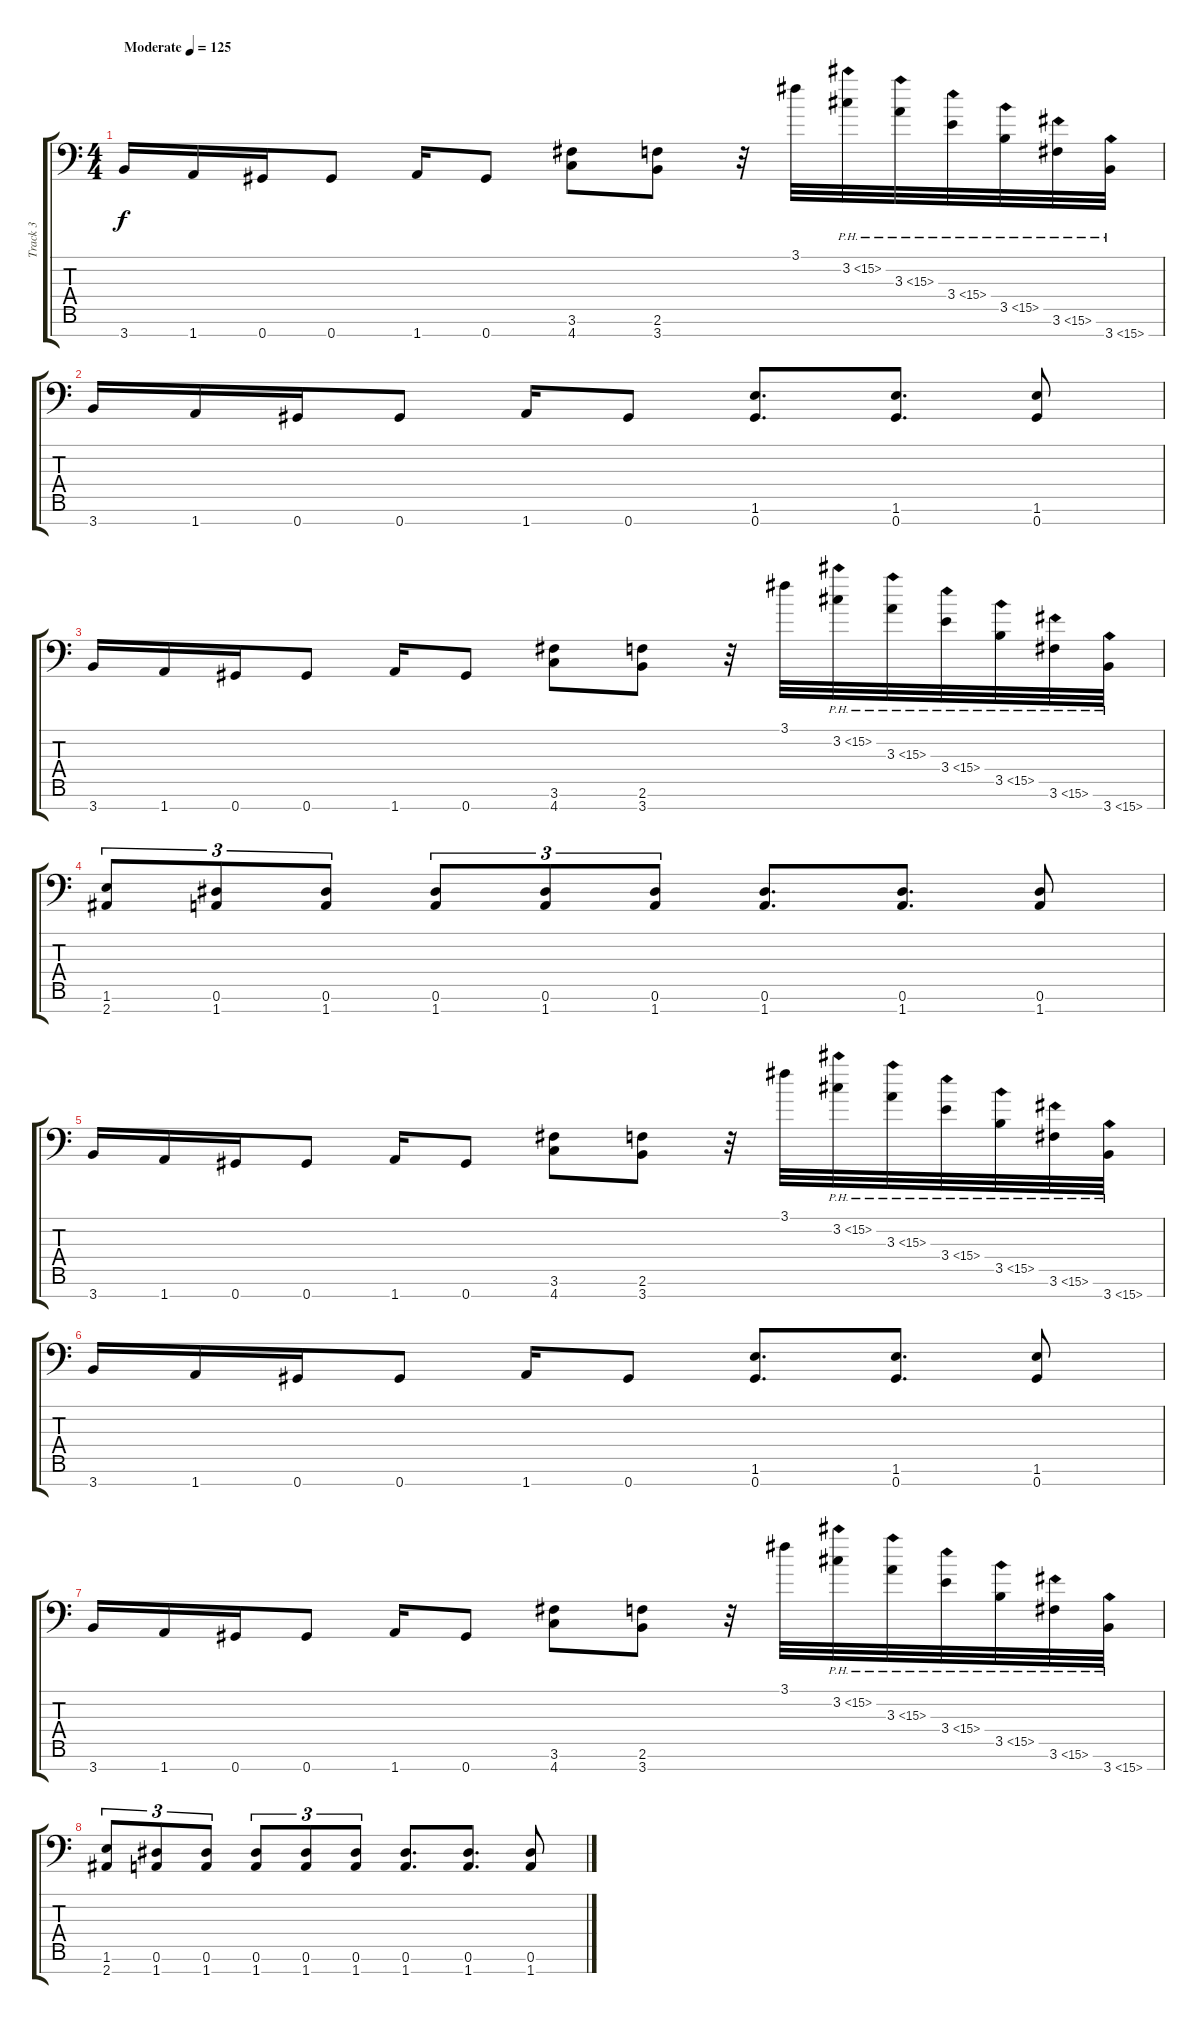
\track ("Track 3" "Track 3") {instrument overdrivenguitar}
\staff {score tabs}
\tuning (Eb4 Bb3 Gb3 Db3 Ab2 Eb2 Ab1) {hide}
\ts (4 4)
\tempo (125 "Moderate")
\clef f4
\ks c
3.7.16{dy f instrument overdrivenguitar} 1.7.16 0.7.16 0.7.8 1.7.16 0.7.8 (3.6 4.7).8 (2.6 3.7).8 r.32 3.1.32 3.2{ph 12}.32 3.3{ph 12}.32 3.4{ph 12}.32 3.5{ph 12}.32 3.6{ph 12}.32 3.7{ph 12}.32 |
3.7.16 1.7.16 0.7.16 0.7.8 1.7.16 0.7.8 (1.6 0.7).8{d} (1.6 0.7).8{d} (1.6 0.7).8 |
3.7.16 1.7.16 0.7.16 0.7.8 1.7.16 0.7.8 (3.6 4.7).8 (2.6 3.7).8 r.32 3.1.32 3.2{ph 12}.32 3.3{ph 12}.32 3.4{ph 12}.32 3.5{ph 12}.32 3.6{ph 12}.32 3.7{ph 12}.32 |
(1.6 2.7).8{tu (3 2)} (0.6 1.7).8{tu (3 2)} (0.6 1.7).8{tu (3 2)} (0.6 1.7).8{tu (3 2)} (0.6 1.7).8{tu (3 2)} (0.6 1.7).8{tu (3 2)} (0.6 1.7).8{d} (0.6 1.7).8{d} (0.6 1.7).8 |
3.7.16 1.7.16 0.7.16 0.7.8 1.7.16 0.7.8 (3.6 4.7).8 (2.6 3.7).8 r.32 3.1.32 3.2{ph 12}.32 3.3{ph 12}.32 3.4{ph 12}.32 3.5{ph 12}.32 3.6{ph 12}.32 3.7{ph 12}.32 |
3.7.16 1.7.16 0.7.16 0.7.8 1.7.16 0.7.8 (1.6 0.7).8{d} (1.6 0.7).8{d} (1.6 0.7).8 |
3.7.16 1.7.16 0.7.16 0.7.8 1.7.16 0.7.8 (3.6 4.7).8 (2.6 3.7).8 r.32 3.1.32 3.2{ph 12}.32 3.3{ph 12}.32 3.4{ph 12}.32 3.5{ph 12}.32 3.6{ph 12}.32 3.7{ph 12}.32 |
(1.6 2.7).8{tu (3 2)} (0.6 1.7).8{tu (3 2)} (0.6 1.7).8{tu (3 2)} (0.6 1.7).8{tu (3 2)} (0.6 1.7).8{tu (3 2)} (0.6 1.7).8{tu (3 2)} (0.6 1.7).8{d} (0.6 1.7).8{d} (0.6 1.7).8
